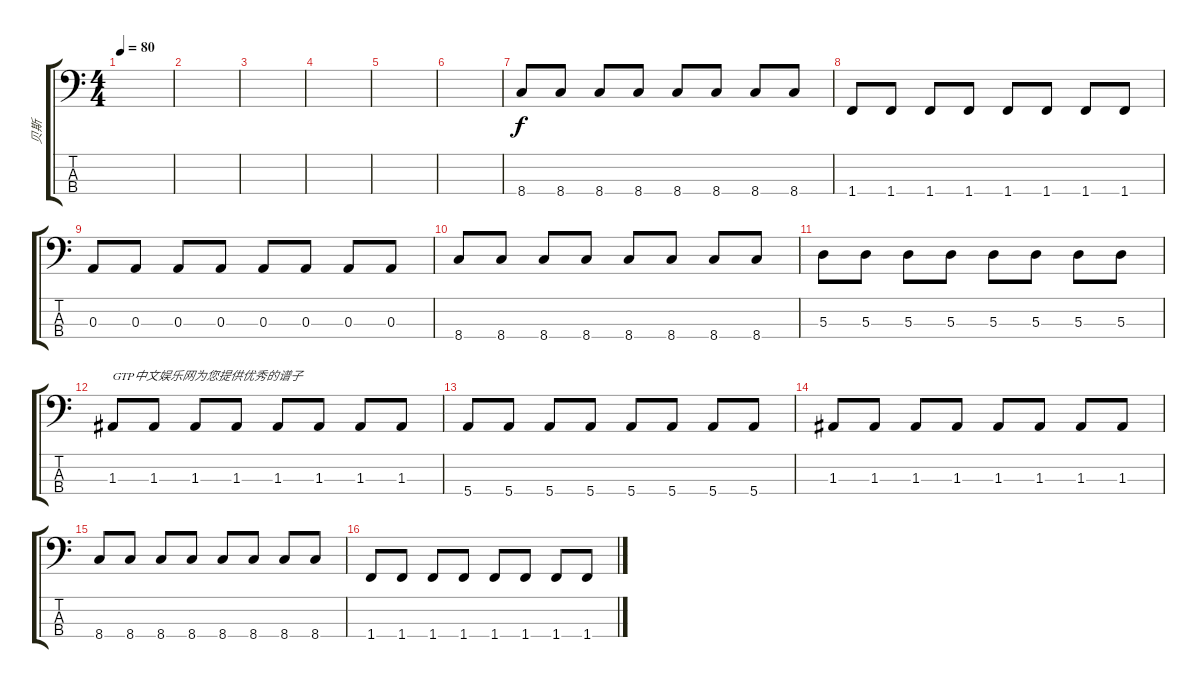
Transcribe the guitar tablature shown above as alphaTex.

\track ("贝斯" "贝斯") {instrument electricbassfinger}
\staff {score tabs}
\tuning (G2 D2 A1 E1) {hide}
\ts (4 4)
\tempo 80
\clef f4
\ks c
|
|
|
|
|
|
8.4.8 8.4.8 8.4.8 8.4.8 8.4.8 8.4.8 8.4.8 8.4.8 |
1.4.8 1.4.8 1.4.8 1.4.8 1.4.8 1.4.8 1.4.8 1.4.8 |
0.3.8 0.3.8 0.3.8 0.3.8 0.3.8 0.3.8 0.3.8 0.3.8 |
8.4.8 8.4.8 8.4.8 8.4.8 8.4.8 8.4.8 8.4.8 8.4.8 |
5.3.8 5.3.8 5.3.8 5.3.8 5.3.8 5.3.8 5.3.8 5.3.8 |
1.3.8{txt "GTP中文娱乐网为您提供优秀的谱子"} 1.3.8 1.3.8 1.3.8 1.3.8 1.3.8 1.3.8 1.3.8 |
5.4.8 5.4.8 5.4.8 5.4.8 5.4.8 5.4.8 5.4.8 5.4.8 |
1.3.8 1.3.8 1.3.8 1.3.8 1.3.8 1.3.8 1.3.8 1.3.8 |
8.4.8 8.4.8 8.4.8 8.4.8 8.4.8 8.4.8 8.4.8 8.4.8 |
1.4.8 1.4.8 1.4.8 1.4.8 1.4.8 1.4.8 1.4.8 1.4.8
